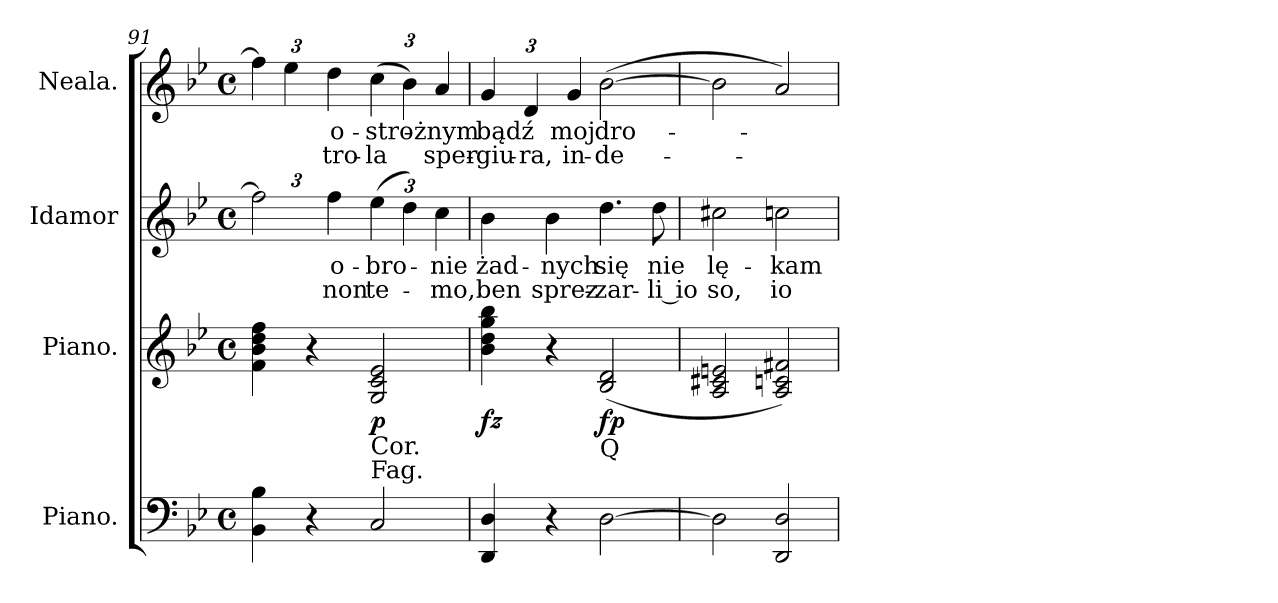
**kern	**kern	**dynam	**kern	**text	**text	**kern	**text	**text
*part4	*part3	*part3	*part2	*part2	*part2	*part1	*part1	*part1
*staff4	*staff3	*staff3	*staff2	*staff2	*staff2	*staff1	*staff1	*staff1
*I"Piano.	*I"Piano.	*	*I"Idamor	*	*	*I"Neala.	*	*
*	*	*	*I'I.	*	*	*I'N.	*	*
*clefF4	*clefG2	*	*clefG2	*	*	*clefG2	*	*
*k[b-e-]	*k[b-e-]	*	*k[b-e-]	*	*	*k[b-e-]	*	*
*g:	*g:	*	*g:	*	*	*g:	*	*
*M4/4	*M4/4	*	*M4/4	*	*	*M4/4	*	*
*met(c)	*met(c)	*	*met(c)	*	*	*met(c)	*	*
*	*	*	*Xbrackettup	*	*	*Xbrackettup	*	*
=91	=91	=91	=91	=91	=91	=91	=91	=91
4BB-\ 4B-\	4f\ 4b-\ 4dd\ 4ff\	.	3ff\]	.	.	6ff\]	.	.
.	.	.	.	.	.	6ee-\	.	.
4r	4r	.	.	.	.	.	.	.
.	.	.	6ff\	o-	non	6dd\	o-	-tro-
!	!LO:TX:b:t=Cor.	!	!	!	!	!	!	!
!LO:TX:a:t=Fag.	!	!	!	!	!	!	!	!
2C/	2G/ 2c/ 2e-/	p	(6ee-\	-bro-	te-	(6cc\	-stro-	-la
.	.	.	6dd\)	.	.	6b-\)	.	.
.	.	.	6cc\	-nie	-mo,	6a/	-żnym	sper-
=92	=92	=92	=92	=92	=92	=92	=92	=92
4DD/ 4D/	4b-\ 4dd\ 4gg\ 4bb-\	fz	4b-\	żad-	ben	6g/	bądź	-giu-
.	.	.	.	.	.	6d/	.	-ra,
4r	4r	.	4b-\	-nych	sprez-	.	.	.
.	.	.	.	.	.	6g/	moj	in-
!	!LO:TX:b:t=Q	!	!	!	!	!	!	!
[2D\	(>2B-/ 2d/	fp	4.dd\	się	-zar-	([2b-\	dro-	-de-
.	.	.	8dd\	nie	-li io	.	.	.
=93	=93	=93	=93	=93	=93	=93	=93	=93
2D\]	2A/ 2c#X/ 2en/	.	2cc#X\	lę-	so,	2b-\]	.	.
2DD/ 2D/	2A/ 2cn/ 2f#X/)	.	2ccn\	-kam	io	2a/)	.	.
=	=	=	=	=	=	=	=	=
*-	*-	*-	*-	*-	*-	*-	*-	*-
